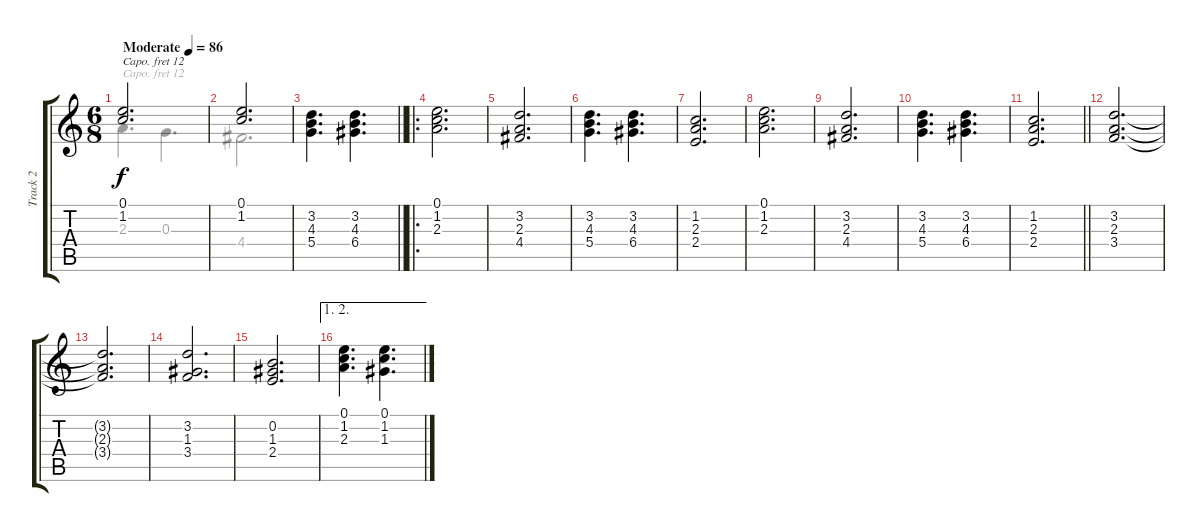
\track ("Track 2" "Track 2") {instrument drawbarorgan}
\staff {score tabs}
\capo 12
\tuning (E4 B3 G3 D3 A2 E2) {hide}
\voice
\ts (6 8)
\tempo (86 "Moderate")
\clef g2
\ks c
(0.1 1.2).2{d dy f instrument drawbarorgan} |
(0.1 1.2).2{d} |
\barLineRight lightlight
(3.2 4.3 5.4).4{d} (3.2 4.3 6.4).4{d} |
\ro
(0.1 1.2 2.3).2{d} |
(3.2 2.3 4.4).2{d} |
(3.2 4.3 5.4).4{d} (3.2 4.3 6.4).4{d} |
(1.2 2.3 2.4).2{d} |
(0.1 1.2 2.3).2{d} |
(3.2 2.3 4.4).2{d} |
(3.2 4.3 5.4).4{d} (3.2 4.3 6.4).4{d} |
\barLineRight lightlight
(1.2 2.3 2.4).2{d} |
(3.2 2.3 3.4).2{d} |
(3.2{t} 2.3{t} 3.4{t}).2{d} |
(3.2 1.3 3.4).2{d} |
(0.2 1.3 2.4).2{d} |
\ae (1 2)
(0.1 1.2 2.3).4{d} (0.1 1.2 1.3).4{d}
\voice
\clef g2
\ottava regular
\simile none
\ks c
2.3.4{d dy f} 0.3.4{d} |
4.4.2{d} |
\barLineRight lightlight
|
|
|
|
|
|
|
|
\barLineRight lightlight
|
|
|
|
|
